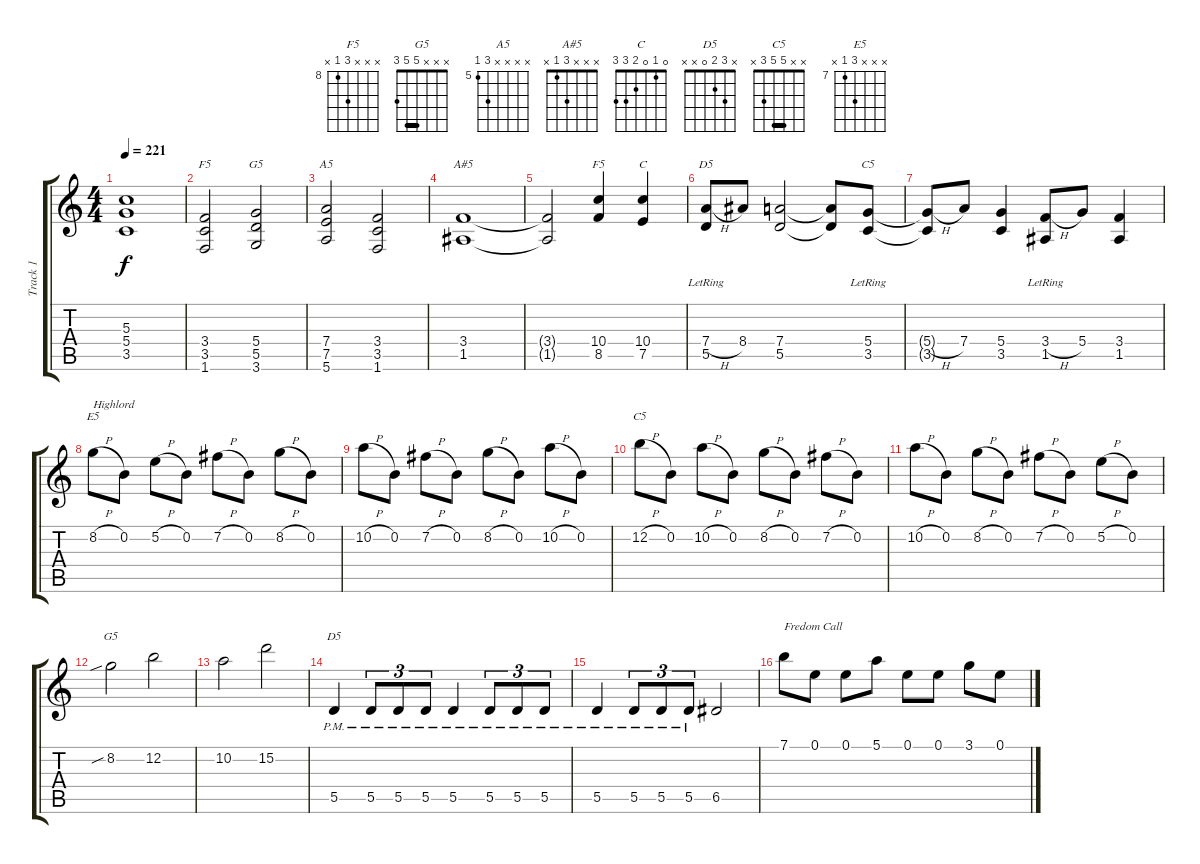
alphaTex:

\track ("Track 1" "Track 1") {instrument overdrivenguitar}
\staff {score tabs}
\tuning (E4 B3 G3 D3 A2 E2) {hide}
\chord ("F5" x x x x 3 1)
\chord ("G5" x x x x 5 3)
\chord ("A5" x x x x 7 5) {firstfret 5}
\chord ("A#5" x x x 3 1 x)
\chord ("F5" x x x 10 8 x) {firstfret 8}
\chord ("C" 0 1 0 2 3 3)
\chord ("D5" x x x 7 5 x) {firstfret 5}
\chord ("C5" x x x 5 3 x)
\chord ("E5" x x x 9 7 x) {firstfret 7}
\chord ("C5" x x 5 5 3 x) {barre 5}
\chord ("G5" x x x 5 5 3) {barre 5}
\chord ("D5" x 3 2 0 x x)
\ts (4 4)
\tempo 221
\clef g2
\ks c
(5.3{t} 5.4{t} 3.5{t}).1{dy f} |
(3.4 3.5 1.6).2{ch "F5"} (5.4 5.5 3.6).2{ch "G5"} |
(7.4 7.5 5.6).2{ch "A5"} (3.4 3.5 1.6).2 |
(3.4 1.5).1{ch "A#5"} |
(3.4{t} 1.5{t}).2 (10.4 8.5).4{ch "F5"} (10.4 7.5).4{ch "C"} |
(7.4{h} 5.5{lr}).8{ch "D5"} 8.4.8 (7.4 5.5).2 (7.4{t} 5.5{t}).8 (5.4 3.5{lr}).8{ch "C5"} |
(5.4{h t} 3.5{t}).8 7.4.8 (5.4 3.5).4 (3.4{h} 1.5{lr}).8 5.4.8 (3.4 1.5).4 |
8.2{h}.8{ch "E5" txt "Highlord"} 0.2.8 5.2{h}.8 0.2.8 7.2{h}.8 0.2.8 8.2{h}.8 0.2.8 |
10.2{h}.8 0.2.8 7.2{h}.8 0.2.8 8.2{h}.8 0.2.8 10.2{h}.8 0.2.8 |
12.2{h}.8{ch "C5"} 0.2.8 10.2{h}.8 0.2.8 8.2{h}.8 0.2.8 7.2{h}.8 0.2.8 |
10.2{h}.8 0.2.8 8.2{h}.8 0.2.8 7.2{h}.8 0.2.8 5.2{h}.8 0.2.8 |
8.2{sib}.2{ch "G5"} 12.2.2 |
10.2.2 15.2.2 |
5.5{pm}.4{ch "D5"} 5.5{pm}.8{tu (3 2)} 5.5{pm}.8{tu (3 2)} 5.5{pm}.8{tu (3 2)} 5.5{pm}.4 5.5{pm}.8{tu (3 2)} 5.5{pm}.8{tu (3 2)} 5.5{pm}.8{tu (3 2)} |
5.5{pm}.4 5.5{pm}.8{tu (3 2)} 5.5{pm}.8{tu (3 2)} 5.5{pm}.8{tu (3 2)} 6.5.2 |
7.1.8{txt "Fredom Call"} 0.1.8 0.1.8 5.1.8 0.1.8 0.1.8 3.1.8 0.1.8
